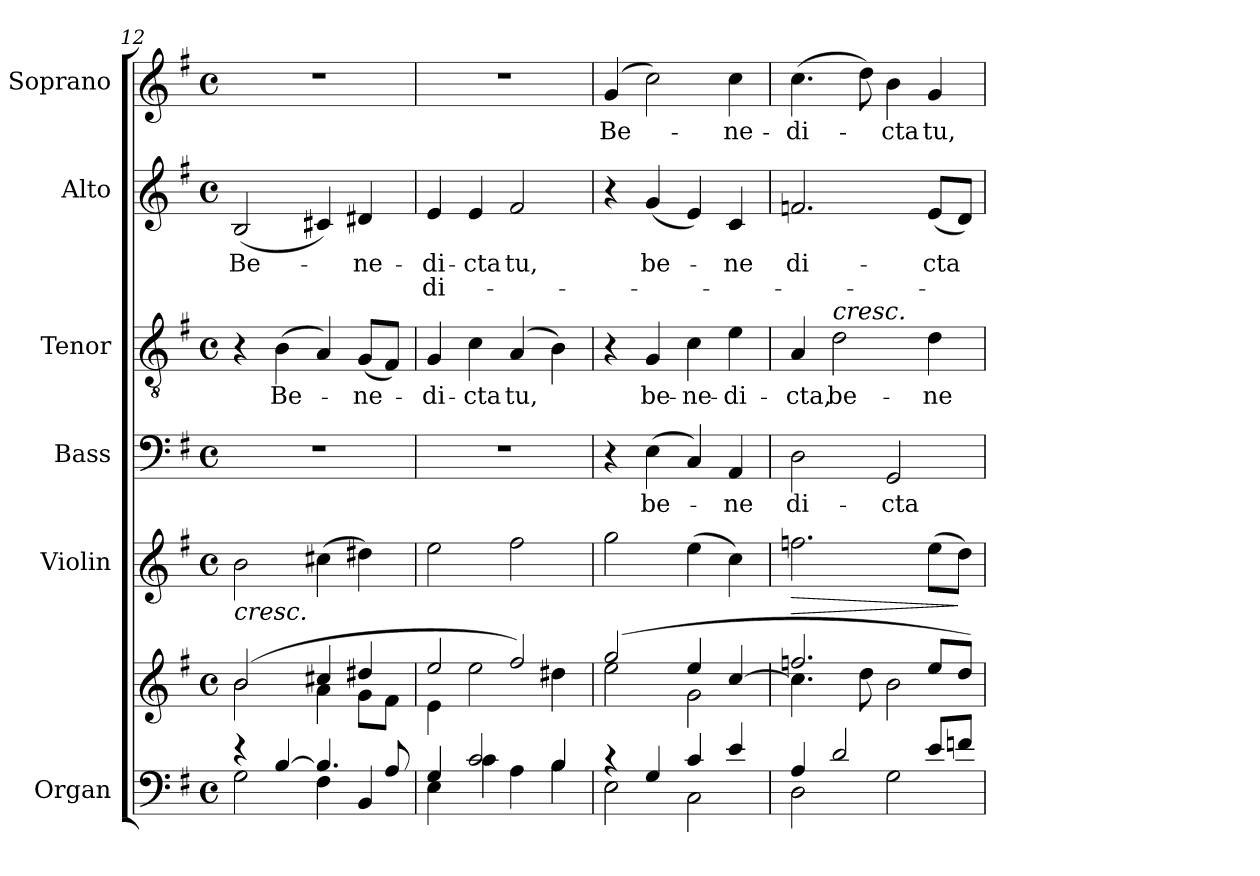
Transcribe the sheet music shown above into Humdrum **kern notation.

**kern	**kern	**kern	**dynam	**kern	**text	**kern	**text	**kern	**text	**text	**kern	**text
*part6	*part6	*part5	*part5	*part4	*part4	*part3	*part3	*part2	*part2	*part2	*part1	*part1
*staff7	*staff6	*staff5	*staff5	*staff4	*staff4	*staff3	*staff3	*staff2	*staff2	*staff2	*staff1	*staff1
*I"Organ	*	*I"Violin	*	*I"Bass	*	*I"Tenor	*	*I"Alto	*	*	*I"Soprano	*
*I'Org.	*	*I'Vln.	*	*I'B.	*	*I'T.	*	*I'A.	*	*	*I'S.	*
*clefF4	*clefG2	*clefG2	*	*clefF4	*	*clefGv2	*	*clefG2	*	*	*clefG2	*
*	*	*	*	*	*	*ITrd7c12	*	*	*	*	*	*
*k[f#]	*k[f#]	*k[f#]	*	*k[f#]	*	*k[f#]	*	*k[f#]	*	*	*k[f#]	*
*G:	*G:	*G:	*	*G:	*	*G:	*	*G:	*	*	*G:	*
*M4/4	*M4/4	*M4/4	*	*M4/4	*	*M4/4	*	*M4/4	*	*	*M4/4	*
*met(c)	*met(c)	*met(c)	*	*met(c)	*	*met(c)	*	*met(c)	*	*	*met(c)	*
=12	=12	=12	=12	=12	=12	=12	=12	=12	=12	=12	=12	=12
*^	*^	*	*	*	*	*	*	*	*	*	*	*
!	!	!	!	!LO:TX:b:i:t=cresc.	!	!	!	!	!	!	!	!	!	!
!	!	!	!	!	!	!	!	!	!	!	!LO:LY:b:color=#000000	!	!	!
4r	2Gi\	(2bi/	2bi\	2bi\	.	1r	.	4r	.	(2Bi/	Be-	.	1r	.
!	!	!	!	!	!	!	!	!	!LO:LY:b:color=#000000	!	!	!	!	!
[4Bi/	.	.	.	.	.	.	.	(4BBi\	Be-	.	.	.	.	.
4.Bi/]	4F#i\	4cc#Xi/	4ai\	(4cc#Xi\	.	.	.	4AAi/)	.	4c#Xi/)	.	.	.	.
!	!	!	!	!	!	!	!	!	!LO:LY:b:color=#000000	!	!	!	!	!
!	!	!	!	!	!	!	!	!	!	!	!LO:LY:b:color=#000000	!	!	!
.	4BBi/	4dd#Xi/	8gi\L	4dd#Xi\)	.	.	.	(8GGi/L	-ne-	4d#Xi/	-ne-	.	.	.
8Ai/	.	.	8f#i\J	.	.	.	.	8FF#i/J)	.	.	.	.	.	.
=13	=13	=13	=13	=13	=13	=13	=13	=13	=13	=13	=13	=13	=13	=13
!	!	!	!	!	!	!	!	!	!LO:LY:b:color=#000000	!	!	!	!	!
!	!	!	!	!	!	!	!	!	!	!	!LO:LY:b:color=#000000	!LO:LY:b:color=#000000	!	!
4Gi/	4Ei\	2eei/	4ei\	2eei\	.	1r	.	4GGi/	-di-	4ei/	-di-	-di-	1r	.
!	!	!	!	!	!	!	!	!	!LO:LY:b:color=#000000	!	!	!	!	!
!	!	!	!	!	!	!	!	!	!	!	!LO:LY:b:color=#000000	!	!	!
2ci/	4ci\	.	2eei\	.	.	.	.	4Ci\	-cta	4ei/	-cta	.	.	.
!	!	!	!	!	!	!	!	!	!LO:LY:b:color=#000000	!	!	!	!	!
!	!	!	!	!	!	!	!	!	!	!	!LO:LY:b:color=#000000	!	!	!
.	4Ai\	2ff#i/)	.	2ff#i\	.	.	.	(4AAi/	tu,	2f#i/	tu,	.	.	.
4Bi/	4Bi\	.	4dd#Xi\	.	.	.	.	4BBi\)	.	.	.	.	.	.
=14	=14	=14	=14	=14	=14	=14	=14	=14	=14	=14	=14	=14	=14	=14
!	!	!	!	!	!	!	!	!	!	!	!	!	!	!LO:LY:b:color=#000000
4r	2Ei\	(2ggi/	2eei\	2ggi\	.	4r	.	4r	.	4r	.	.	(4gi/	Be-
!	!	!	!	!	!	!	!LO:LY:b:color=#000000	!	!	!	!	!	!	!
!	!	!	!	!	!	!	!	!	!LO:LY:b:color=#000000	!	!	!	!	!
!	!	!	!	!	!	!	!	!	!	!	!LO:LY:b:color=#000000	!	!	!
4Gi/	.	.	.	.	.	(4Ei\	be-	4GGi/	be-	(4gi/	be-	.	2cci\)	.
!	!	!	!	!	!	!	!	!	!LO:LY:b:color=#000000	!	!	!	!	!
4ci/	2Ci\	4eei/	2gi\	(4eei\	.	4Ci/)	.	4Ci\	-ne-	4ei/)	.	.	.	.
!	!	!	!	!	!	!	!LO:LY:b:color=#000000	!	!	!	!	!	!	!
!	!	!	!	!	!	!	!	!	!LO:LY:b:color=#000000	!	!	!	!	!
!	!	!	!	!	!	!	!	!	!	!	!LO:LY:b:color=#000000	!	!	!
!	!	!	!	!	!	!	!	!	!	!	!	!	!	!LO:LY:b:color=#000000
4ei/	.	[4cci/	.	4cci\)	.	4AAi/	-ne	4Ei\	-di-	4ci/	-ne	.	4cci\	-ne-
=15	=15	=15	=15	=15	=15	=15	=15	=15	=15	=15	=15	=15	=15	=15
!	!	!	!	!	!LO:HP:b	!	!	!	!	!	!	!	!	!
!	!	!	!	!	!	!	!LO:LY:b:color=#000000	!	!	!	!	!	!	!
!	!	!	!	!	!	!	!	!	!LO:LY:b:color=#000000	!	!	!	!	!
!	!	!	!	!	!	!	!	!	!	!	!LO:LY:b:color=#000000	!	!	!
!	!	!	!	!	!	!	!	!	!	!	!	!	!	!LO:LY:b:color=#000000
4Ai/	2Di\	2.ffni/	4.cci\]	2.ffni\	>	2Di\	di-	4AAi/	-cta,	2.fni/	di-	.	(4.cci\	-di-
!	!	!	!	!	!	!	!	!LO:TX:a:i:t=cresc.	!	!	!	!	!	!
!	!	!	!	!	!	!	!	!	!LO:LY:b:color=#000000	!	!	!	!	!
2di/	.	.	.	.	.	.	.	2Di\	be-	.	.	.	.	.
.	.	.	8ddi\	.	.	.	.	.	.	.	.	.	8ddi\)	.
!	!	!	!	!	!	!	!LO:LY:b:color=#000000	!	!	!	!	!	!	!
!	!	!	!	!	!	!	!	!	!	!	!	!	!	!LO:LY:b:color=#000000
.	2Gi\	.	2bi\	.	.	2GGi/	-cta	.	.	.	.	.	4bi\	-cta
!	!	!	!	!	!	!	!	!	!LO:LY:b:color=#000000	!	!	!	!	!
!	!	!	!	!	!	!	!	!	!	!	!LO:LY:b:color=#000000	!	!	!
!	!	!	!	!	!	!	!	!	!	!	!	!	!	!LO:LY:b:color=#000000
8ei/L	.	8eei/L	.	(8eei\L	.	.	.	4Di\	-ne-	(8ei/L	-cta	.	4gi/	tu,
8fni/J	.	8ddi/J)	.	8ddi\J)	]	.	.	.	.	8di/J)	.	.	.	.
*v	*v	*	*	*	*	*	*	*	*	*	*	*	*	*
*	*v	*v	*	*	*	*	*	*	*	*	*	*	*
=	=	=	=	=	=	=	=	=	=	=	=	=
*-	*-	*-	*-	*-	*-	*-	*-	*-	*-	*-	*-	*-
